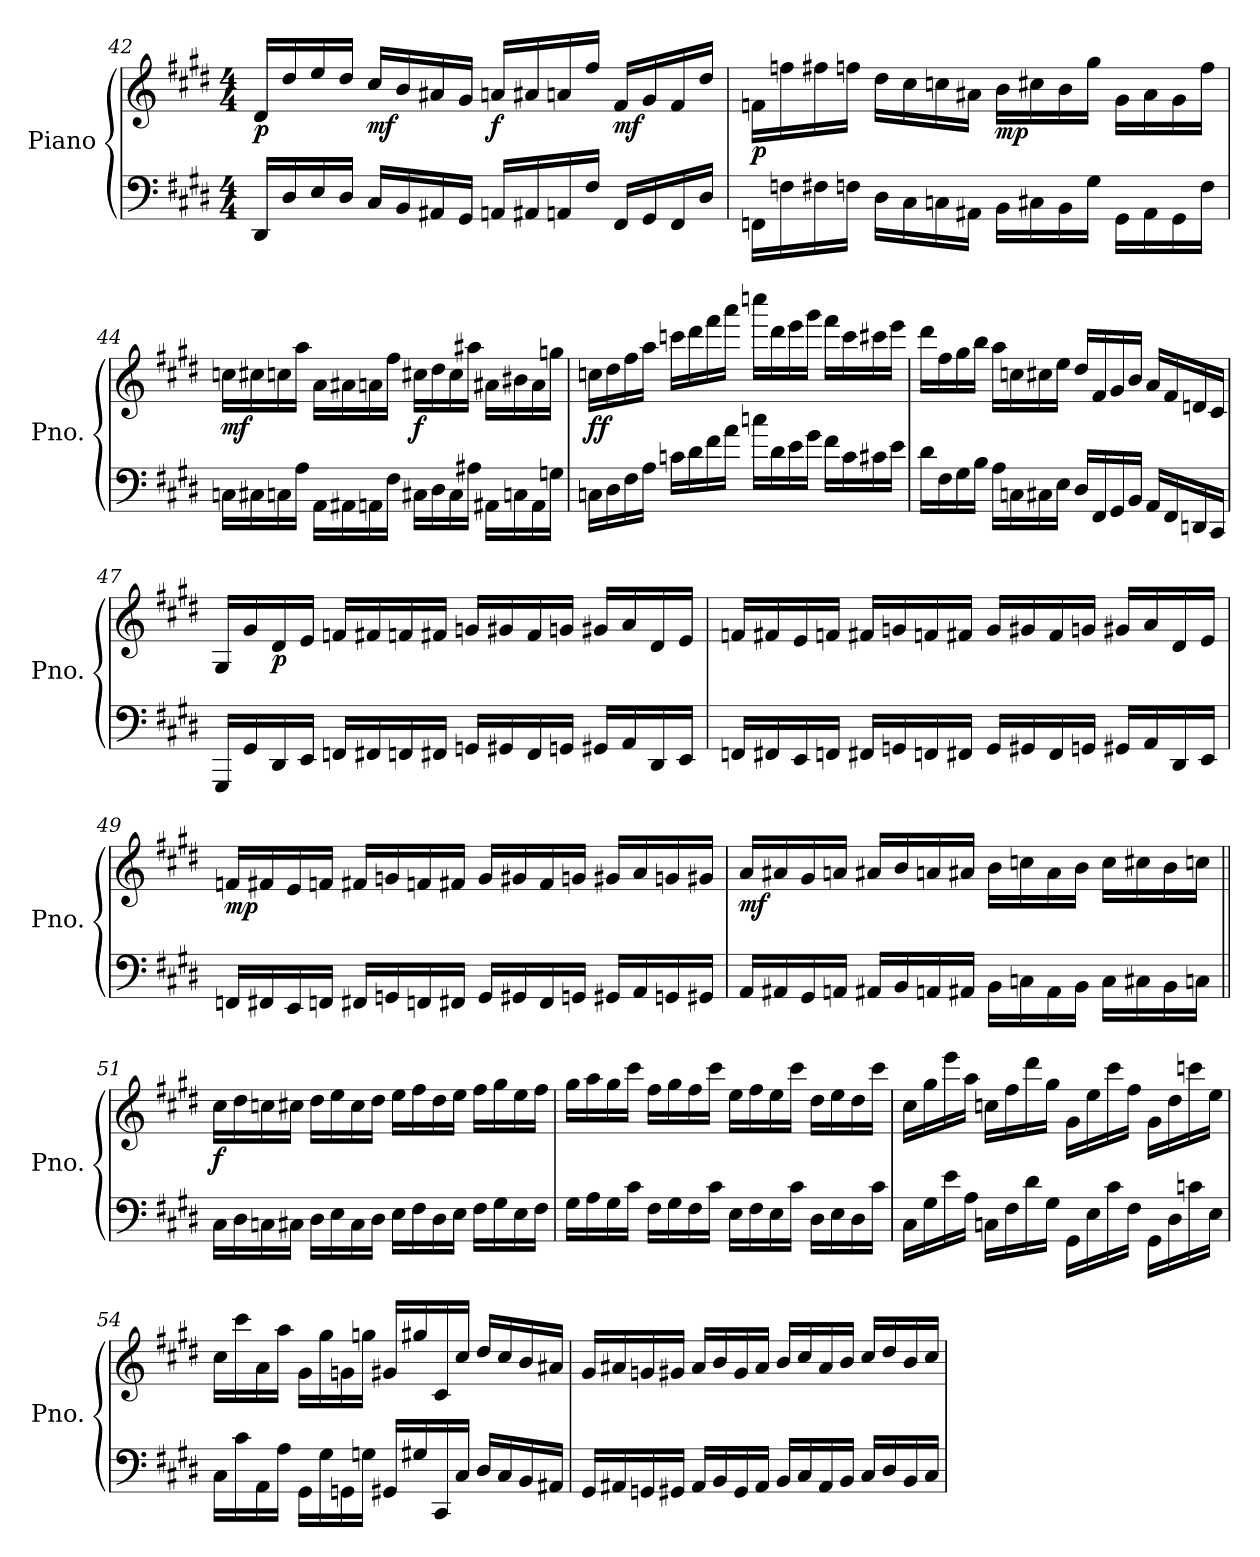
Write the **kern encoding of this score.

**kern	**kern	**dynam
*part1	*part1	*part1
*staff2	*staff1	*staff1/2
*I"Piano	*	*
*I'Pno.	*	*
!!LO:LB:g=z
*clefF4	*clefG2	*
*k[f#c#g#d#]	*k[f#c#g#d#]	*
*E:	*E:	*
*M4/4	*M4/4	*
=42	=42	=42
!	!	!LO:DY:b
16DD#/LL	16d#/LL	p
16D#/	16dd#/	.
16E/	16ee/	.
16D#/JJ	16dd#/JJ	.
!	!	!LO:DY:b
16C#/LL	16cc#/LL	mf
16BB/	16b/	.
16AA#X/	16a#X/	.
16GG#/JJ	16g#/JJ	.
!	!	!LO:DY:b
16AAn/LL	16an/LL	f
16AA#X/	16a#X/	.
16AAn/	16an/	.
16F#/JJ	16ff#/JJ	.
!	!	!LO:DY:b
16FF#/LL	16f#/LL	mf
16GG#/	16g#/	.
16FF#/	16f#/	.
16D#/JJ	16dd#/JJ	.
=43	=43	=43
!	!	!LO:DY:b
16FFn\LL	16fn\LL	p
16Fn\	16ffn\	.
16F#X\	16ff#X\	.
16Fn\JJ	16ffn\JJ	.
16D#\LL	16dd#\LL	.
16C#\	16cc#\	.
16Cn\	16ccn\	.
16AA#X\JJ	16a#X\JJ	.
!	!	!LO:DY:b
16BB\LL	16b\LL	mp
16C#X\	16cc#X\	.
16BB\	16b\	.
16G#\JJ	16gg#\JJ	.
16GG#\LL	16g#\LL	.
16AA#\	16a#\	.
16GG#\	16g#\	.
16F\JJ	16ff\JJ	.
!!LO:LB:g=z
=44	=44	=44
!	!	!LO:DY:b
16Cn\LL	16ccn\LL	mf
16C#X\	16cc#X\	.
16Cn\	16ccn\	.
16A\JJ	16aa\JJ	.
16AA\LL	16a\LL	.
16AA#X\	16a#X\	.
16AAn\	16an\	.
16F#\JJ	16ff#\JJ	.
!	!	!LO:DY:b
16C#X\LL	16cc#X\LL	f
16D#\	16dd#\	.
16C#\	16cc#\	.
16A#X\JJ	16aa#X\JJ	.
16AA#X\LL	16a#X\LL	.
16Cn\	16b#X\	.
16AA#\	16a#\	.
16Gn\JJ	16ggn\JJ	.
=45	=45	=45
!	!	!LO:DY:b
16Cn\LL	16ccn\LL	ff
16D#\	16dd#\	.
16F#\	16ff#\	.
16A\JJ	16aa\JJ	.
16cn\LL	16cccn\LL	.
16d#\	16ddd#\	.
16f#\	16fff#\	.
16a\JJ	16aaa\JJ	.
16ccn\LL	16ccccn\LL	.
16d#\	16ddd#\	.
16e\	16eee\	.
16g#\JJ	16ggg#\JJ	.
16f#\LL	16fff#\LL	.
16c\	16ccc\	.
16c#X\	16ccc#X\	.
16e\JJ	16eee\JJ	.
!!LO:PB:g=z
=46	=46	=46
16d#\LL	16ddd#\LL	.
16F#\	16ff#\	.
16G#\	16gg#\	.
16B\JJ	16bb\JJ	.
16A\LL	16aa\LL	.
16Cn\	16ccn\	.
16C#X\	16cc#X\	.
16E\JJ	16ee\JJ	.
16D#/LL	16dd#/LL	.
16FF#/	16f#/	.
16GG#/	16g#/	.
16BB/JJ	16b/JJ	.
16AA/LL	16a/LL	.
16FF#/	16f#/	.
16DDn/	16dn/	.
16CC#/JJ	16c#/JJ	.
=47	=47	=47
16GGG#/LL	16G#/LL	.
16GG#/	16g#/	.
!	!	!LO:DY:b
16DD#/	16d#/	p
16EE/JJ	16e/JJ	.
16FFn/LL	16fn/LL	.
16FF#X/	16f#X/	.
16FFn/	16fn/	.
16FF#X/JJ	16f#X/JJ	.
16GGn/LL	16gn/LL	.
16GG#X/	16g#X/	.
16FF#/	16f#/	.
16GGn/JJ	16gn/JJ	.
16GG#X/LL	16g#X/LL	.
16AA/	16a/	.
16DD#/	16d#/	.
16EE/JJ	16e/JJ	.
!!LO:LB:g=z
=48	=48	=48
16FFn/LL	16fn/LL	.
16FF#X/	16f#X/	.
16EE/	16e/	.
16FFn/JJ	16fn/JJ	.
16FF#X/LL	16f#X/LL	.
16GGn/	16gn/	.
16FFn/	16fn/	.
16FF#X/JJ	16f#X/JJ	.
16GG/LL	16g/LL	.
16GG#X/	16g#X/	.
16FF#/	16f#/	.
16GGn/JJ	16gn/JJ	.
16GG#X/LL	16g#X/LL	.
16AA/	16a/	.
16DD#/	16d#/	.
16EE/JJ	16e/JJ	.
=49	=49	=49
!	!	!LO:DY:b
16FFn/LL	16fn/LL	mp
16FF#X/	16f#X/	.
16EE/	16e/	.
16FFn/JJ	16fn/JJ	.
16FF#X/LL	16f#X/LL	.
16GGn/	16gn/	.
16FFn/	16fn/	.
16FF#X/JJ	16f#X/JJ	.
16GG/LL	16g/LL	.
16GG#X/	16g#X/	.
16FF#/	16f#/	.
16GGn/JJ	16gn/JJ	.
16GG#X/LL	16g#X/LL	.
16AA/	16a/	.
16GGn/	16gn/	.
16GG#X/JJ	16g#X/JJ	.
!!LO:LB:g=z
=50	=50	=50
!	!	!LO:DY:b
16AA/LL	16a/LL	mf
16AA#X/	16a#X/	.
16GG#/	16g#/	.
16AAn/JJ	16an/JJ	.
16AA#X/LL	16a#X/LL	.
16BB/	16b/	.
16AAn/	16an/	.
16AA#X/JJ	16a#X/JJ	.
16BB\LL	16b\LL	.
16Cn\	16ccn\	.
16AA#\	16a#\	.
16BB\JJ	16b\JJ	.
16C\LL	16cc\LL	.
16C#X\	16cc#X\	.
16BB\	16b\	.
16Cn\JJ	16ccn\JJ	.
=51||	=51||	=51||
!	!	!LO:DY:b
16C#\LL	16cc#\LL	f
16D#\	16dd#\	.
16Cn\	16ccn\	.
16C#X\JJ	16cc#X\JJ	.
16D#\LL	16dd#\LL	.
16E\	16ee\	.
16C#\	16cc#\	.
16D#\JJ	16dd#\JJ	.
16E\LL	16ee\LL	.
16F#\	16ff#\	.
16D#\	16dd#\	.
16E\JJ	16ee\JJ	.
16F#\LL	16ff#\LL	.
16G#\	16gg#\	.
16E\	16ee\	.
16F#\JJ	16ff#\JJ	.
!!LO:LB:g=z
=52	=52	=52
16G#\LL	16gg#\LL	.
16A\	16aa\	.
16G#\	16gg#\	.
16c#\JJ	16ccc#\JJ	.
16F#\LL	16ff#\LL	.
16G#\	16gg#\	.
16F#\	16ff#\	.
16c#\JJ	16ccc#\JJ	.
16E\LL	16ee\LL	.
16F#\	16ff#\	.
16E\	16ee\	.
16c#\JJ	16ccc#\JJ	.
16D#\LL	16dd#\LL	.
16E\	16ee\	.
16D#\	16dd#\	.
16c#\JJ	16ccc#\JJ	.
=53	=53	=53
16C#\LL	16cc#\LL	.
16G#\	16gg#\	.
16e\	16eee\	.
16A\JJ	16aa\JJ	.
16Cn\LL	16ccn\LL	.
16F#\	16ff#\	.
16d#\	16ddd#\	.
16G#\JJ	16gg#\JJ	.
16GG#\LL	16g#\LL	.
16E\	16ee\	.
16c#\	16ccc#\	.
16F#\JJ	16ff#\JJ	.
16GG#\LL	16g#\LL	.
16D#\	16dd#\	.
16cn\	16cccn\	.
16E\JJ	16ee\JJ	.
!!LO:LB:g=z
=54	=54	=54
16C#\LL	16cc#\LL	.
16c#\	16ccc#\	.
16AA\	16a\	.
16A\JJ	16aa\JJ	.
16GG#\LL	16g#\LL	.
16G#\	16gg#\	.
16GGn\	16gn\	.
16Gn\JJ	16ggn\JJ	.
16GG#X/LL	16g#X/LL	.
16G#X/	16gg#X/	.
16CC#/	16c#/	.
16C#/JJ	16cc#/JJ	.
16D#/LL	16dd#/LL	.
16C#/	16cc#/	.
16BB/	16b/	.
16AA#X/JJ	16a#X/JJ	.
=55	=55	=55
16GG#/LL	16g#/LL	.
16AA#X/	16a#X/	.
16GGn/	16gn/	.
16GG#X/JJ	16g#X/JJ	.
16AA#/LL	16a#/LL	.
16BB/	16b/	.
16GG#/	16g#/	.
16AA#/JJ	16a#/JJ	.
16BB/LL	16b/LL	.
16C#/	16cc#/	.
16AA#/	16a#/	.
16BB/JJ	16b/JJ	.
16C#/LL	16cc#/LL	.
16D#/	16dd#/	.
16BB/	16b/	.
16C#/JJ	16cc#/JJ	.
=	=	=
*-	*-	*-
